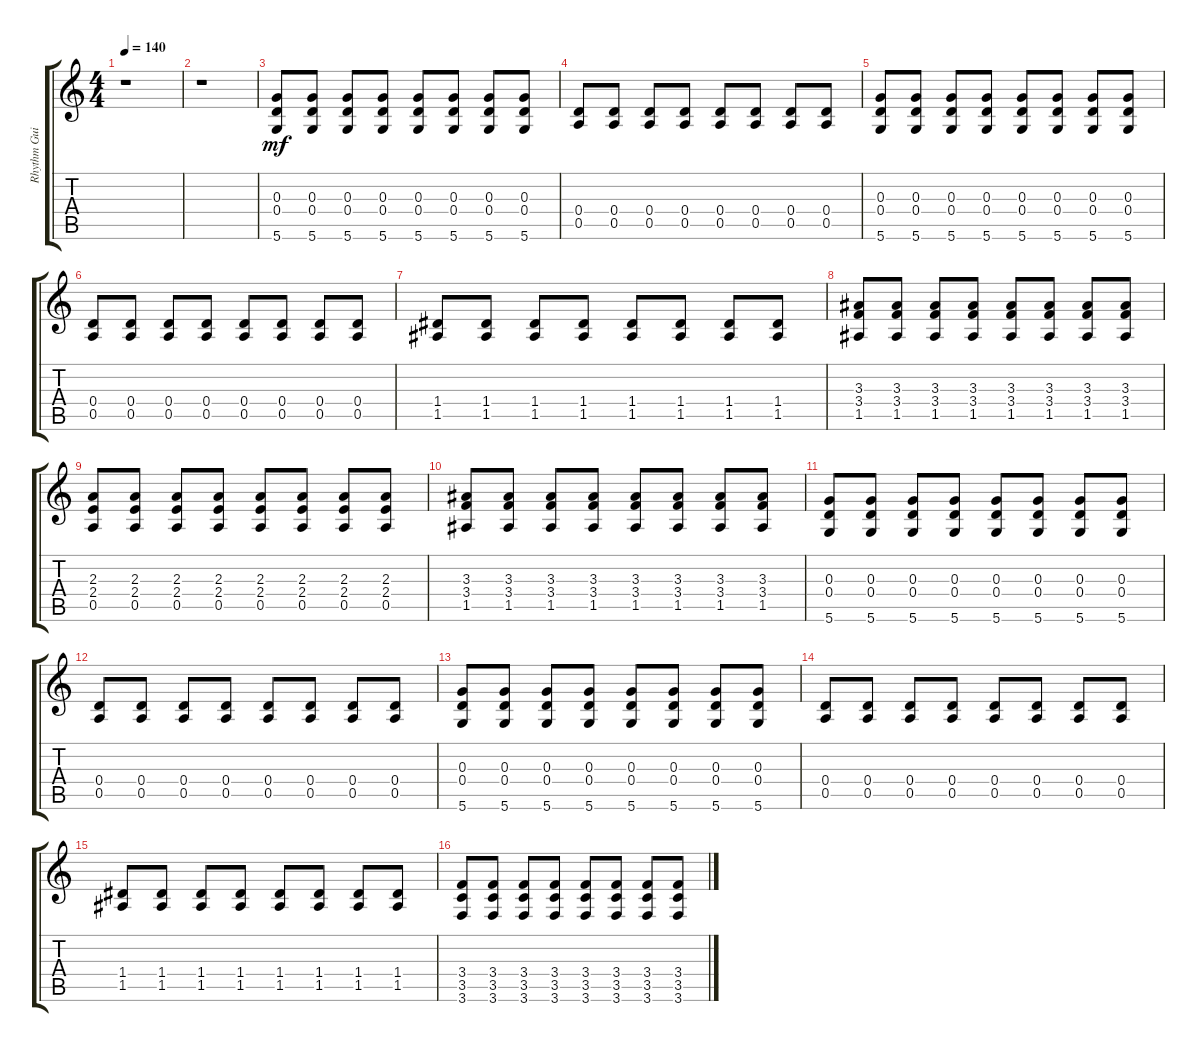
\track ("Rhythm Guitar" "Rhythm Gui") {instrument distortionguitar}
\staff {score tabs}
\tuning (E4 B3 G3 D3 A2 D2) {hide}
\ts (4 4)
\tempo 140
\clef g2
\ks c
r.1{dy mf} |
r.1 |
(0.3 0.4 5.6).8 (0.3 0.4 5.6).8 (0.3 0.4 5.6).8 (0.3 0.4 5.6).8 (0.3 0.4 5.6).8 (0.3 0.4 5.6).8 (0.3 0.4 5.6).8 (0.3 0.4 5.6).8 |
(0.4 0.5).8 (0.4 0.5).8 (0.4 0.5).8 (0.4 0.5).8 (0.4 0.5).8 (0.4 0.5).8 (0.4 0.5).8 (0.4 0.5).8 |
(0.3 0.4 5.6).8 (0.3 0.4 5.6).8 (0.3 0.4 5.6).8 (0.3 0.4 5.6).8 (0.3 0.4 5.6).8 (0.3 0.4 5.6).8 (0.3 0.4 5.6).8 (0.3 0.4 5.6).8 |
(0.4 0.5).8 (0.4 0.5).8 (0.4 0.5).8 (0.4 0.5).8 (0.4 0.5).8 (0.4 0.5).8 (0.4 0.5).8 (0.4 0.5).8 |
(1.4 1.5).8 (1.4 1.5).8 (1.4 1.5).8 (1.4 1.5).8 (1.4 1.5).8 (1.4 1.5).8 (1.4 1.5).8 (1.4 1.5).8 |
(3.3 3.4 1.5).8 (3.3 3.4 1.5).8 (3.3 3.4 1.5).8 (3.3 3.4 1.5).8 (3.3 3.4 1.5).8 (3.3 3.4 1.5).8 (3.3 3.4 1.5).8 (3.3 3.4 1.5).8 |
(2.3 2.4 0.5).8 (2.3 2.4 0.5).8 (2.3 2.4 0.5).8 (2.3 2.4 0.5).8 (2.3 2.4 0.5).8 (2.3 2.4 0.5).8 (2.3 2.4 0.5).8 (2.3 2.4 0.5).8 |
(3.3 3.4 1.5).8 (3.3 3.4 1.5).8 (3.3 3.4 1.5).8 (3.3 3.4 1.5).8 (3.3 3.4 1.5).8 (3.3 3.4 1.5).8 (3.3 3.4 1.5).8 (3.3 3.4 1.5).8 |
(0.3 0.4 5.6).8 (0.3 0.4 5.6).8 (0.3 0.4 5.6).8 (0.3 0.4 5.6).8 (0.3 0.4 5.6).8 (0.3 0.4 5.6).8 (0.3 0.4 5.6).8 (0.3 0.4 5.6).8 |
(0.4 0.5).8 (0.4 0.5).8 (0.4 0.5).8 (0.4 0.5).8 (0.4 0.5).8 (0.4 0.5).8 (0.4 0.5).8 (0.4 0.5).8 |
(0.3 0.4 5.6).8 (0.3 0.4 5.6).8 (0.3 0.4 5.6).8 (0.3 0.4 5.6).8 (0.3 0.4 5.6).8 (0.3 0.4 5.6).8 (0.3 0.4 5.6).8 (0.3 0.4 5.6).8 |
(0.4 0.5).8 (0.4 0.5).8 (0.4 0.5).8 (0.4 0.5).8 (0.4 0.5).8 (0.4 0.5).8 (0.4 0.5).8 (0.4 0.5).8 |
(1.4 1.5).8 (1.4 1.5).8 (1.4 1.5).8 (1.4 1.5).8 (1.4 1.5).8 (1.4 1.5).8 (1.4 1.5).8 (1.4 1.5).8 |
(3.4 3.5 3.6).8 (3.4 3.5 3.6).8 (3.4 3.5 3.6).8 (3.4 3.5 3.6).8 (3.4 3.5 3.6).8 (3.4 3.5 3.6).8 (3.4 3.5 3.6).8 (3.4 3.5 3.6).8
